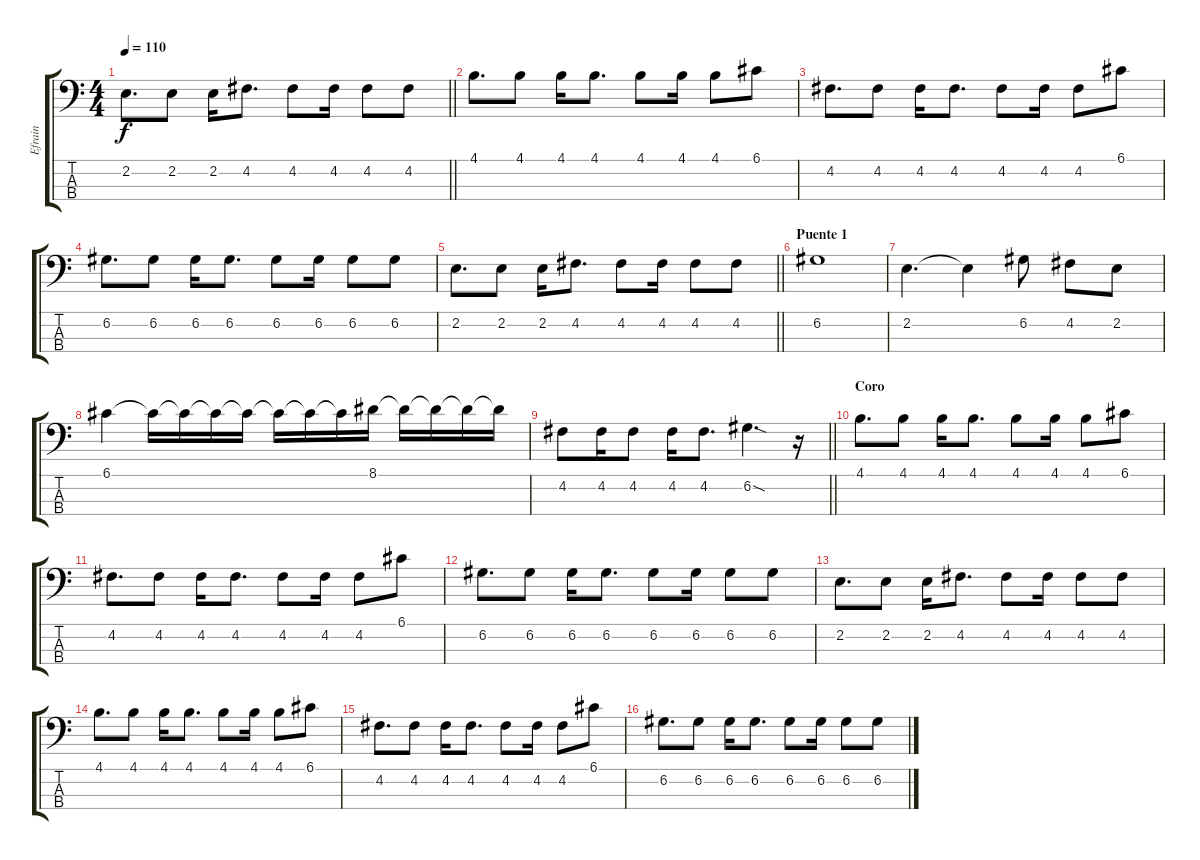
\track ("Efrain" "Efrain") {instrument electricbasspick}
\staff {score tabs}
\tuning (G2 D2 A1 E1) {hide}
\ts (4 4)
\tempo 110
\clef f4
\barLineRight lightlight
\ks c
2.2.8{d dy f} 2.2.8 2.2.16 4.2.8{d} 4.2.8 4.2.16 4.2.8 4.2.8 |
4.1.8{d} 4.1.8 4.1.16 4.1.8{d} 4.1.8 4.1.16 4.1.8 6.1.8 |
4.2.8{d} 4.2.8 4.2.16 4.2.8{d} 4.2.8 4.2.16 4.2.8 6.1.8 |
6.2.8{d} 6.2.8 6.2.16 6.2.8{d} 6.2.8 6.2.16 6.2.8 6.2.8 |
\barLineRight lightlight
2.2.8{d} 2.2.8 2.2.16 4.2.8{d} 4.2.8 4.2.16 4.2.8 4.2.8 |
\section ("" "Puente 1")
6.2.1 |
2.2.4{d} 2.2{t}.4 6.2.8 4.2.8 2.2.8 |
6.1.4 6.1{t}.16 6.1{t}.16 6.1{t}.16 6.1{t}.16 6.1{t}.16 6.1{t}.16 6.1{t}.16 8.1.16 8.1{t}.16 8.1{t}.16 8.1{t}.16 8.1{t}.16 |
\barLineRight lightlight
4.2.8 4.2.16 4.2.8 4.2.16 4.2.8{d} 6.2{sod}.4{d} r.16 |
\section ("" "Coro")
4.1.8{d} 4.1.8 4.1.16 4.1.8{d} 4.1.8 4.1.16 4.1.8 6.1.8 |
4.2.8{d} 4.2.8 4.2.16 4.2.8{d} 4.2.8 4.2.16 4.2.8 6.1.8 |
6.2.8{d} 6.2.8 6.2.16 6.2.8{d} 6.2.8 6.2.16 6.2.8 6.2.8 |
2.2.8{d} 2.2.8 2.2.16 4.2.8{d} 4.2.8 4.2.16 4.2.8 4.2.8 |
4.1.8{d} 4.1.8 4.1.16 4.1.8{d} 4.1.8 4.1.16 4.1.8 6.1.8 |
4.2.8{d} 4.2.8 4.2.16 4.2.8{d} 4.2.8 4.2.16 4.2.8 6.1.8 |
6.2.8{d} 6.2.8 6.2.16 6.2.8{d} 6.2.8 6.2.16 6.2.8 6.2.8
